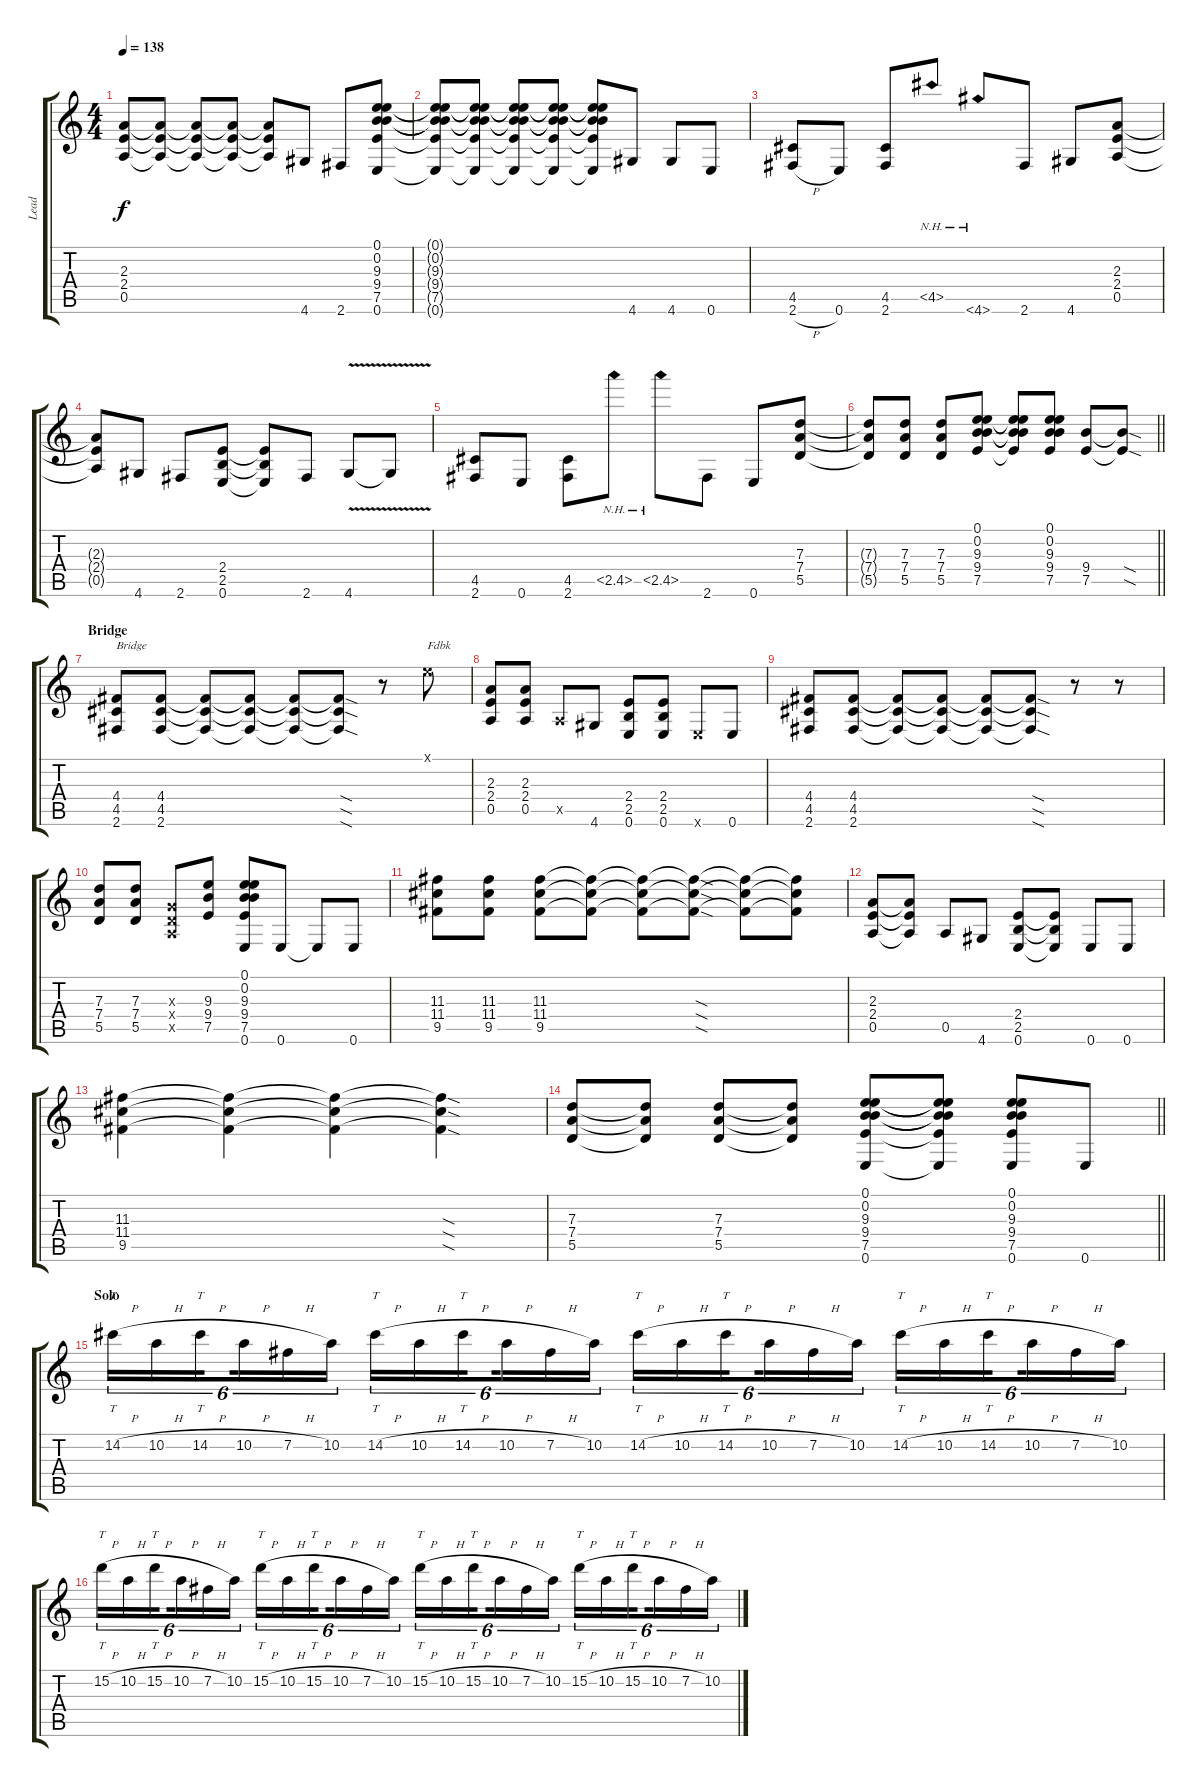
\track ("Lead" "Lead") {instrument distortionguitar}
\staff {score tabs}
\tuning (E4 B3 G3 D3 A2 E2) {hide}
\ts (4 4)
\tempo 138
\clef g2
\ks c
(2.3 2.4 0.5).8{dy f} (2.3{t} 2.4{t} 0.5{t}).8 (2.3{t} 2.4{t} 0.5{t}).8 (2.3{t} 2.4{t} 0.5{t}).8 (2.3{t} 2.4{t} 0.5{t}).8 4.6.8 2.6.8 (0.1 0.2 9.3 9.4 7.5 0.6).8 |
(0.1{t} 0.2{t} 9.3{t} 9.4{t} 7.5{t} 0.6{t}).8 (0.1{t} 0.2{t} 9.3{t} 9.4{t} 7.5{t} 0.6{t}).8 (0.1{t} 0.2{t} 9.3{t} 9.4{t} 7.5{t} 0.6{t}).8 (0.1{t} 0.2{t} 9.3{t} 9.4{t} 7.5{t} 0.6{t}).8 (0.1{t} 0.2{t} 9.3{t} 9.4{t} 7.5{t} 0.6{t}).8 4.6.8 4.6.8 0.6.8 |
(4.5 2.6{h}).8 0.6.8 (4.5 2.6).8 4.5{nh}.8 4.6{nh}.8 2.6.8 4.6.8 (2.3 2.4 0.5).8 |
(2.3{t} 2.4{t} 0.5{t}).8 4.6.8 2.6.8 (2.4 2.5 0.6).8 (2.4{t} 2.5{t} 0.6{t}).8 2.6.8 4.6{v}.8 4.6{t}.8 |
(4.5 2.6).8 0.6.8 (4.5 2.6).8 2.5{nh}.8 2.5{nh}.8 2.6.8 0.6.8 (7.3 7.4 5.5).8 |
\barLineRight lightlight
(7.3{t} 7.4{t} 5.5{t}).8 (7.3 7.4 5.5).8 (7.3 7.4 5.5).8 (0.1 0.2 9.3 9.4 7.5).8 (0.1{t} 0.2{t} 9.3{t} 9.4{t} 7.5{t}).8 (0.1 0.2 9.3 9.4 7.5).8 (9.4 7.5).8 (9.4{sod t} 7.5{sod t}).8 |
\section ("" "Bridge")
(4.4 4.5 2.6).8{txt "Bridge"} (4.4 4.5 2.6).8 (4.4{t} 4.5{t} 2.6{t}).8 (4.4{t} 4.5{t} 2.6{t}).8 (4.4{t} 4.5{t} 2.6{t}).8 (4.4{sod t} 4.5{sod t} 2.6{sod t}).8 r.8 0.1{x}.8{txt "Fdbk"} |
(2.3 2.4 0.5).8 (2.3 2.4 0.5).8 0.5{x}.8 4.6.8 (2.4 2.5 0.6).8 (2.4 2.5 0.6).8 0.6{x}.8 0.6.8 |
(4.4 4.5 2.6).8 (4.4 4.5 2.6).8 (4.4{t} 4.5{t} 2.6{t}).8 (4.4{t} 4.5{t} 2.6{t}).8 (4.4{t} 4.5{t} 2.6{t}).8 (4.4{sod t} 4.5{sod t} 2.6{sod t}).8 r.8 r.8 |
(7.3 7.4 5.5).8 (7.3 7.4 5.5).8 (0.3{x} 0.4{x} 0.5{x}).8 (9.3 9.4 7.5).8 (0.1 0.2 9.3 9.4 7.5 0.6).8 0.6.8 0.6{t}.8 0.6.8 |
(11.3 11.4 9.5).8 (11.3 11.4 9.5).8 (11.3 11.4 9.5).8 (11.3{t} 11.4{t} 9.5{t}).8 (11.3{t} 11.4{t} 9.5{t}).8 (11.3{sod t} 11.4{sod t} 9.5{sod t}).8 (11.3{t} 11.4{t} 9.5{t}).8 (11.3{t} 11.4{t} 9.5{t}).8 |
(2.3 2.4 0.5).8 (2.3{t} 2.4{t} 0.5{t}).8 0.5.8 4.6.8 (2.4 2.5 0.6).8 (2.4{t} 2.5{t} 0.6{t}).8 0.6.8 0.6.8 |
(11.3 11.4 9.5).4 (11.3{t} 11.4{t} 9.5{t}).4 (11.3{t} 11.4{t} 9.5{t}).4 (11.3{sod t} 11.4{sod t} 9.5{sod t}).4 |
\barLineRight lightlight
(7.3 7.4 5.5).8 (7.3{t} 7.4{t} 5.5{t}).8 (7.3 7.4 5.5).8 (7.3{t} 7.4{t} 5.5{t}).8 (0.1 0.2 9.3 9.4 7.5 0.6).8 (0.1{t} 0.2{t} 9.3{t} 9.4{t} 7.5{t} 0.6{t}).8 (0.1 0.2 9.3 9.4 7.5 0.6).8 0.6.8 |
\section ("" "Solo")
14.2{h}.16{tt tu (6 4)} 10.2{h}.16{tu (6 4)} 14.2{h}.16{tt tu (6 4) beam splitsecondary} 10.2{h}.16{tu (6 4)} 7.2{h}.16{tu (6 4)} 10.2.16{tu (6 4)} 14.2{h}.16{tt tu (6 4)} 10.2{h}.16{tu (6 4)} 14.2{h}.16{tt tu (6 4) beam splitsecondary} 10.2{h}.16{tu (6 4)} 7.2{h}.16{tu (6 4)} 10.2.16{tu (6 4)} 14.2{h}.16{tt tu (6 4)} 10.2{h}.16{tu (6 4)} 14.2{h}.16{tt tu (6 4) beam splitsecondary} 10.2{h}.16{tu (6 4)} 7.2{h}.16{tu (6 4)} 10.2.16{tu (6 4)} 14.2{h}.16{tt tu (6 4)} 10.2{h}.16{tu (6 4)} 14.2{h}.16{tt tu (6 4) beam splitsecondary} 10.2{h}.16{tu (6 4)} 7.2{h}.16{tu (6 4)} 10.2.16{tu (6 4)} |
15.2{h}.16{tt tu (6 4)} 10.2{h}.16{tu (6 4)} 15.2{h}.16{tt tu (6 4) beam splitsecondary} 10.2{h}.16{tu (6 4)} 7.2{h}.16{tu (6 4)} 10.2.16{tu (6 4)} 15.2{h}.16{tt tu (6 4)} 10.2{h}.16{tu (6 4)} 15.2{h}.16{tt tu (6 4) beam splitsecondary} 10.2{h}.16{tu (6 4)} 7.2{h}.16{tu (6 4)} 10.2.16{tu (6 4)} 15.2{h}.16{tt tu (6 4)} 10.2{h}.16{tu (6 4)} 15.2{h}.16{tt tu (6 4) beam splitsecondary} 10.2{h}.16{tu (6 4)} 7.2{h}.16{tu (6 4)} 10.2.16{tu (6 4)} 15.2{h}.16{tt tu (6 4)} 10.2{h}.16{tu (6 4)} 15.2{h}.16{tt tu (6 4) beam splitsecondary} 10.2{h}.16{tu (6 4)} 7.2{h}.16{tu (6 4)} 10.2.16{tu (6 4)}
